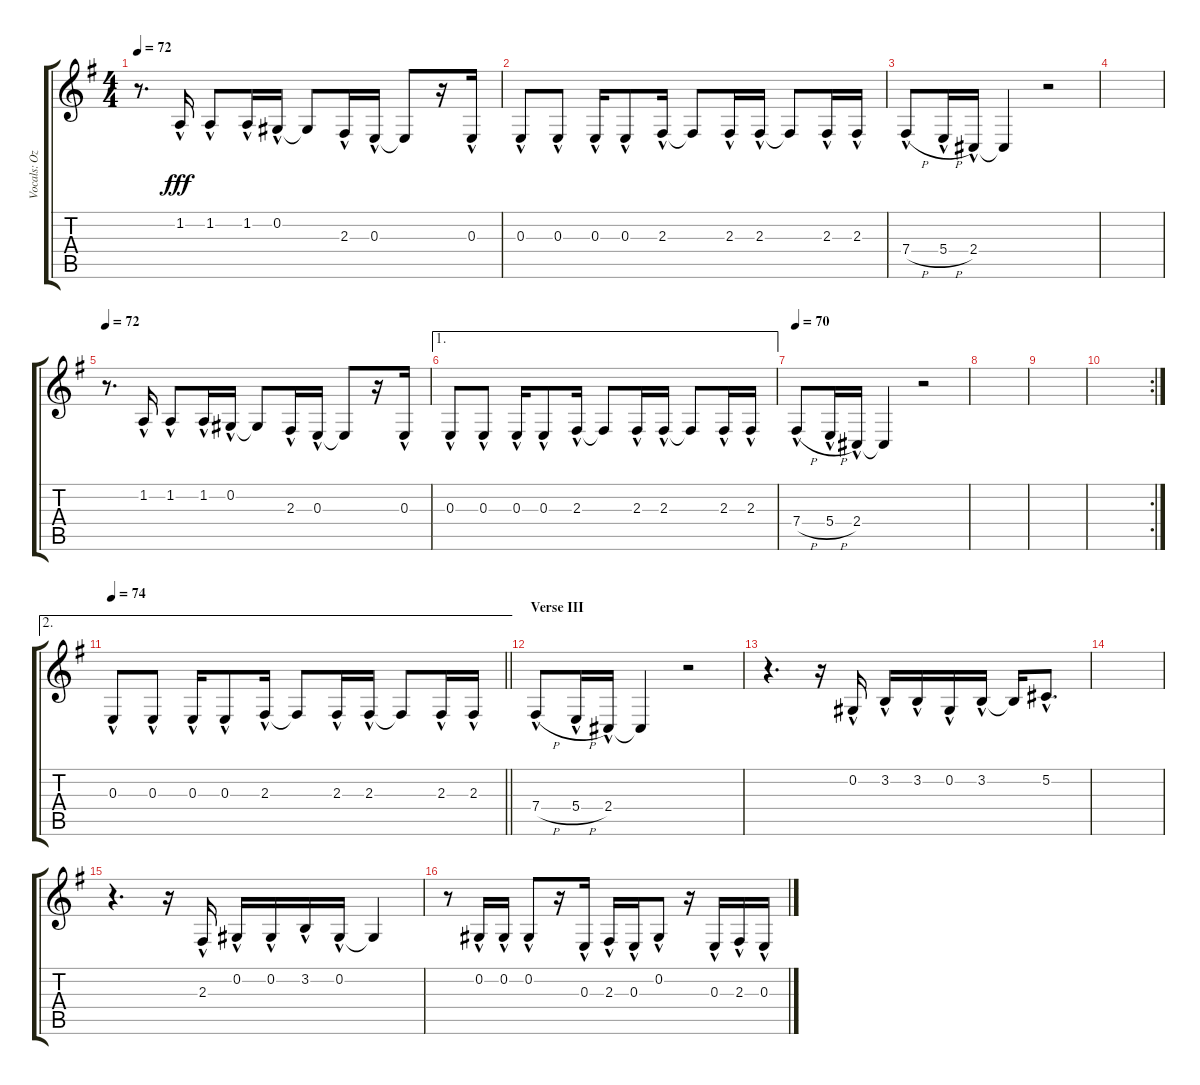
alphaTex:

\track ("Vocals: Ozzy" "Vocals: Oz") {instrument lead2sawtooth}
\staff {score tabs}
\tuning (Db4 Ab3 E3 B2 Gb2 Db2) {hide}
\ts (4 4)
\tempo 72
\clef g2
\ks g
r.8{d dy fff} 1.2{hac}.16 1.2{hac}.8 1.2{hac}.16 0.2{hac}.16 0.2{t}.8 2.3{hac}.16 0.3{hac}.16 0.3{t}.8 r.16 0.3{hac}.16 |
0.3{hac}.8 0.3{hac}.8 0.3{hac}.16 0.3{hac}.8 2.3{hac}.16 2.3{t}.8 2.3{hac}.16 2.3{hac}.16 2.3{t}.8 2.3{hac}.16 2.3{hac}.16 |
7.4{h hac}.8 5.4{h hac}.16 2.4{hac}.16 2.4{t}.4 r.2 |
|
\tempo 72
r.8{d} 1.2{hac}.16 1.2{hac}.8 1.2{hac}.16 0.2{hac}.16 0.2{t}.8 2.3{hac}.16 0.3{hac}.16 0.3{t}.8 r.16 0.3{hac}.16 |
\ae 1
0.3{hac}.8 0.3{hac}.8 0.3{hac}.16 0.3{hac}.8 2.3{hac}.16 2.3{t}.8 2.3{hac}.16 2.3{hac}.16 2.3{t}.8 2.3{hac}.16 2.3{hac}.16 |
\tempo 70
7.4{h hac}.8 5.4{h hac}.16 2.4{hac}.16 2.4{t}.4 r.2 |
|
|
\rc 2
|
\ae 2
\tempo 74
\barLineRight lightlight
0.3{hac}.8 0.3{hac}.8 0.3{hac}.16 0.3{hac}.8 2.3{hac}.16 2.3{t}.8 2.3{hac}.16 2.3{hac}.16 2.3{t}.8 2.3{hac}.16 2.3{hac}.16 |
\section ("" "Verse III")
7.4{h hac}.8 5.4{h hac}.16 2.4{hac}.16 2.4{t}.4 r.2 |
r.4{d} r.16 0.2{hac}.16 3.2{hac}.16 3.2{hac}.16 0.2{hac}.16 3.2{hac}.16 3.2{t}.16 5.2{hac}.8{d} |
|
r.4{d} r.16 2.3{hac}.16 0.2{hac}.16 0.2{hac}.16 3.2{hac}.16 0.2{hac}.16 0.2{t}.4 |
r.8 0.2{hac}.16 0.2{hac}.16 0.2{hac}.8 r.16 0.3{hac}.16 2.3{hac}.16 0.3{hac}.16 0.2{hac}.8 r.16 0.3{hac}.16 2.3{hac}.16 0.3{hac}.16
